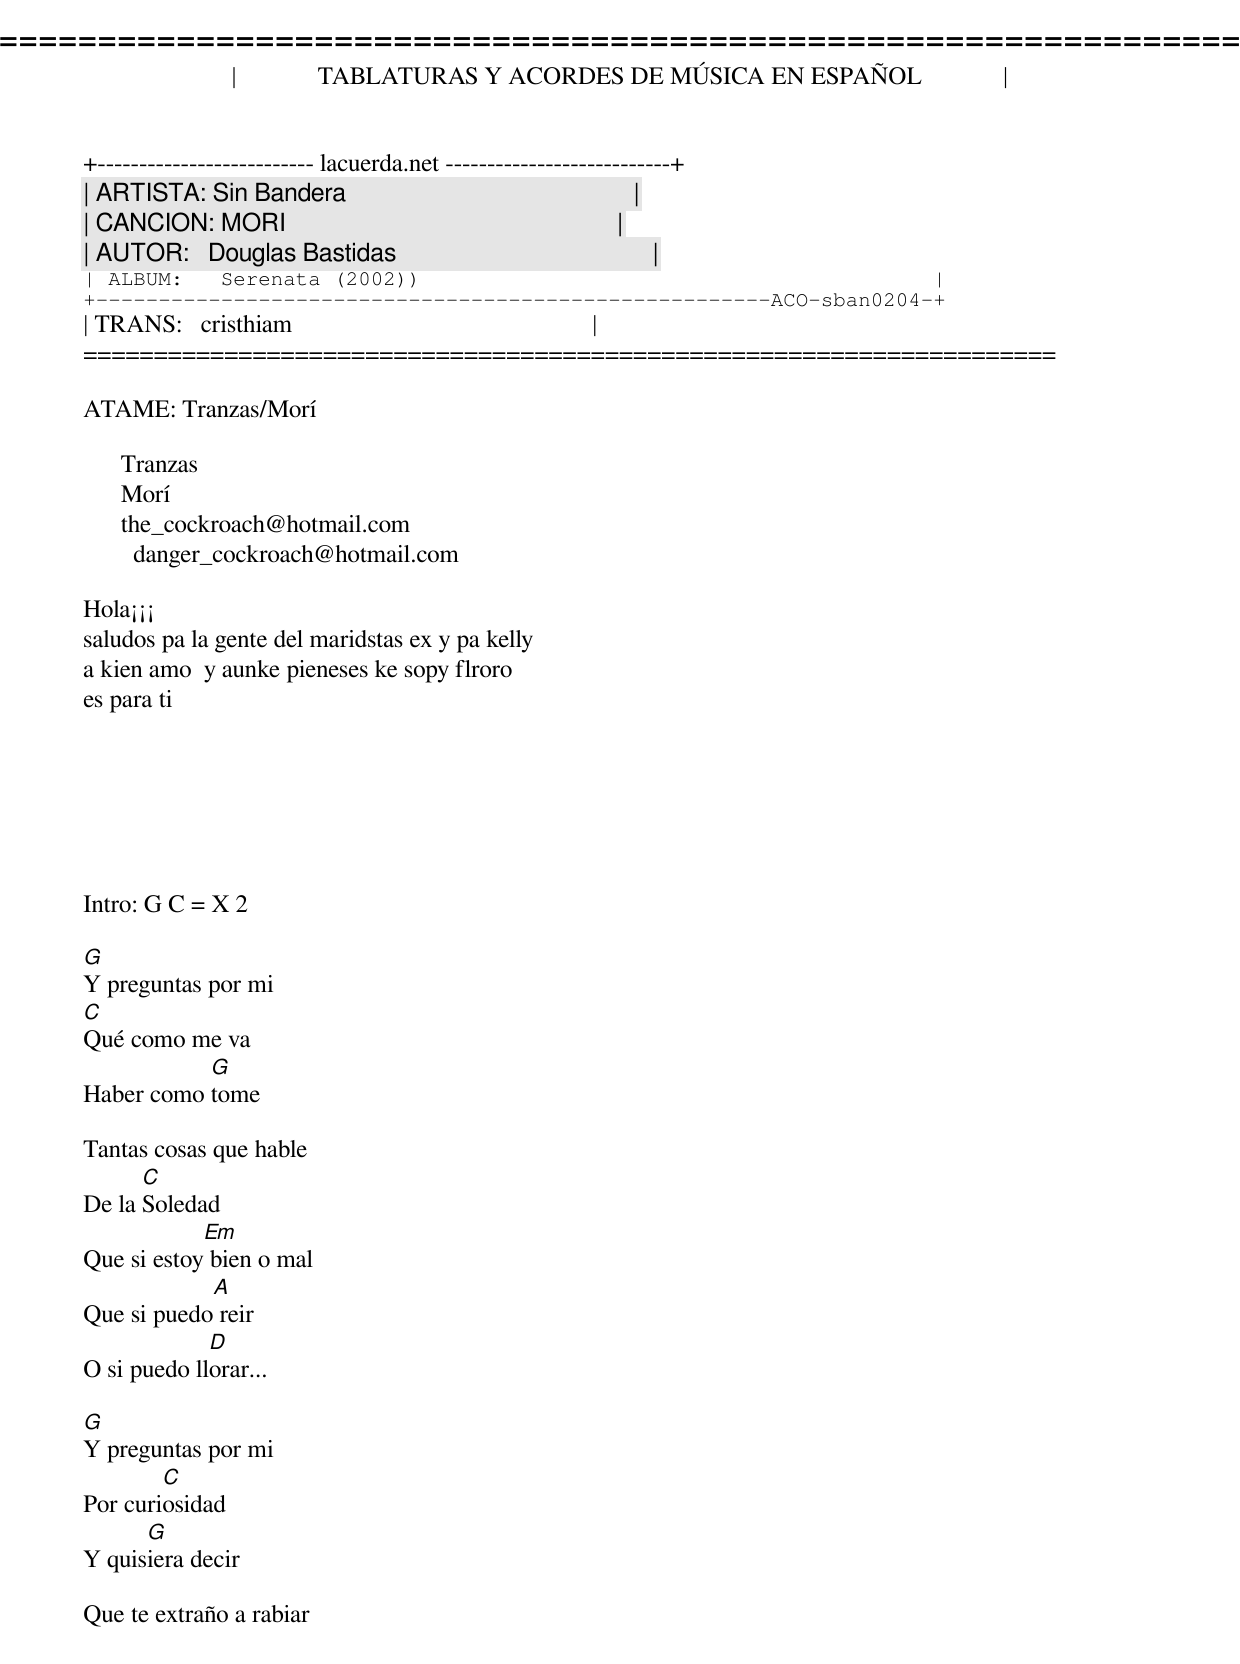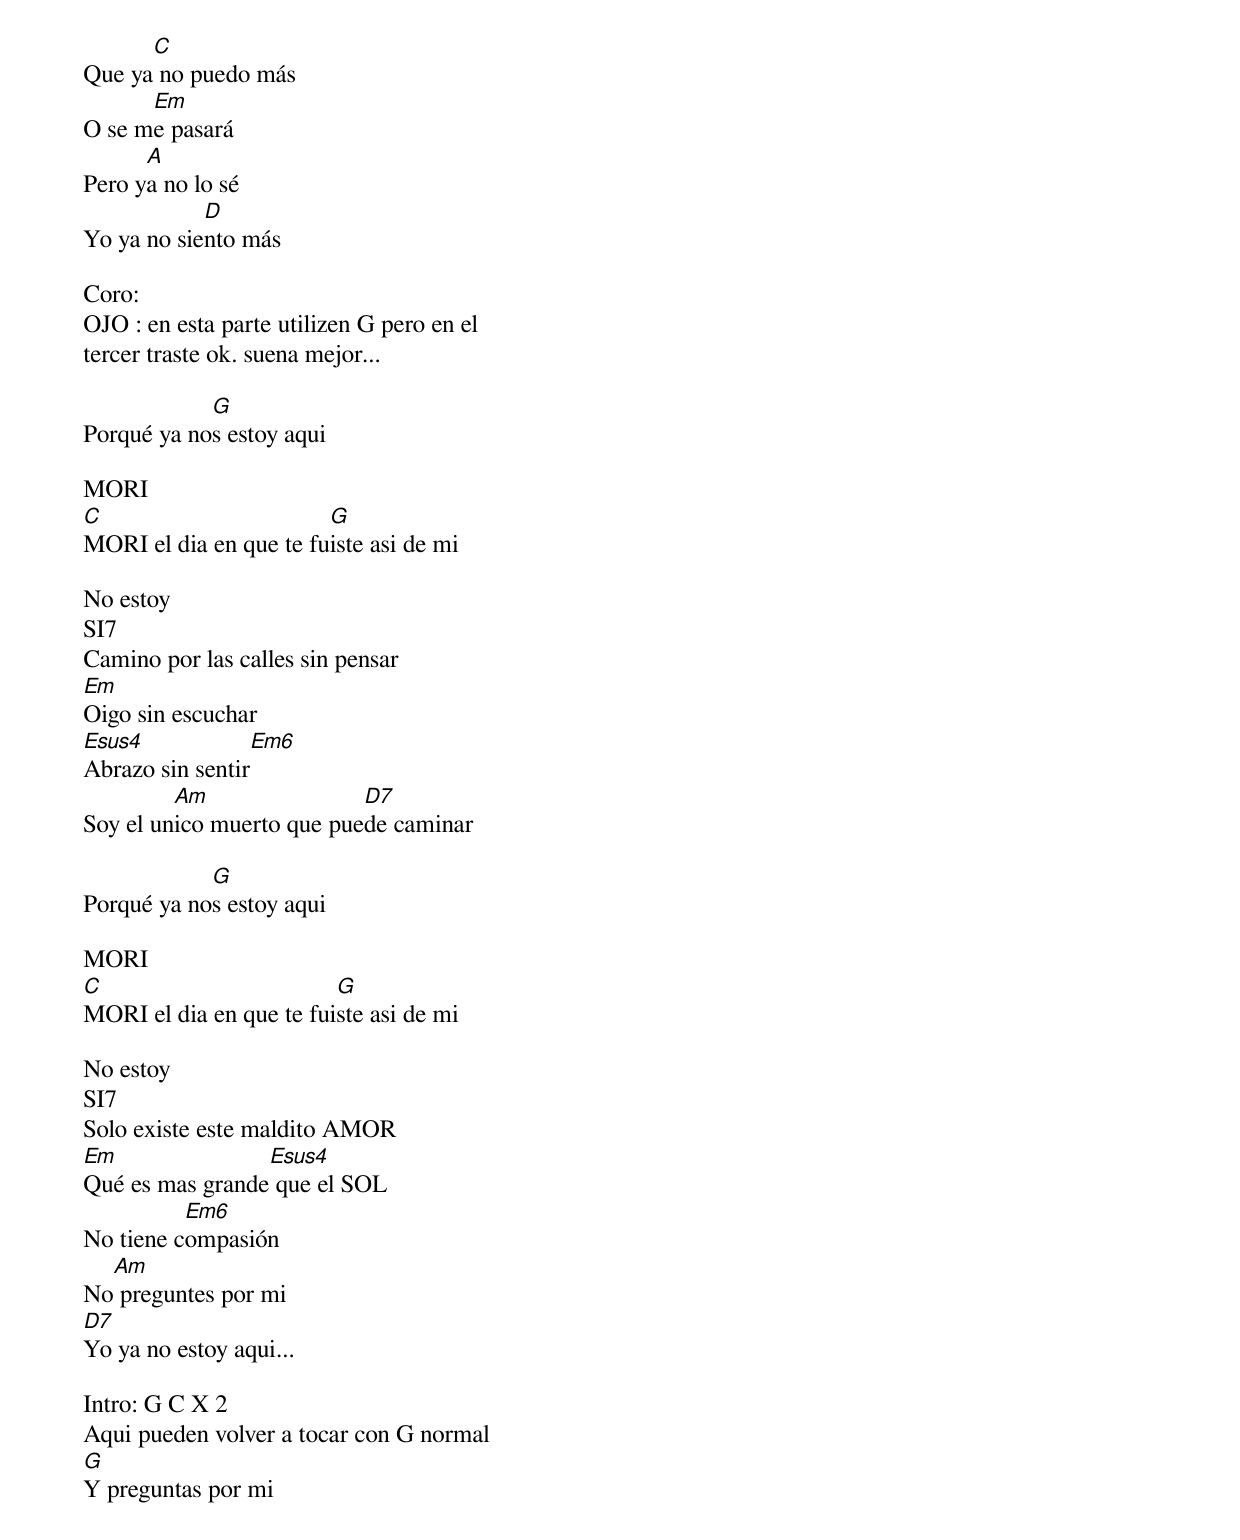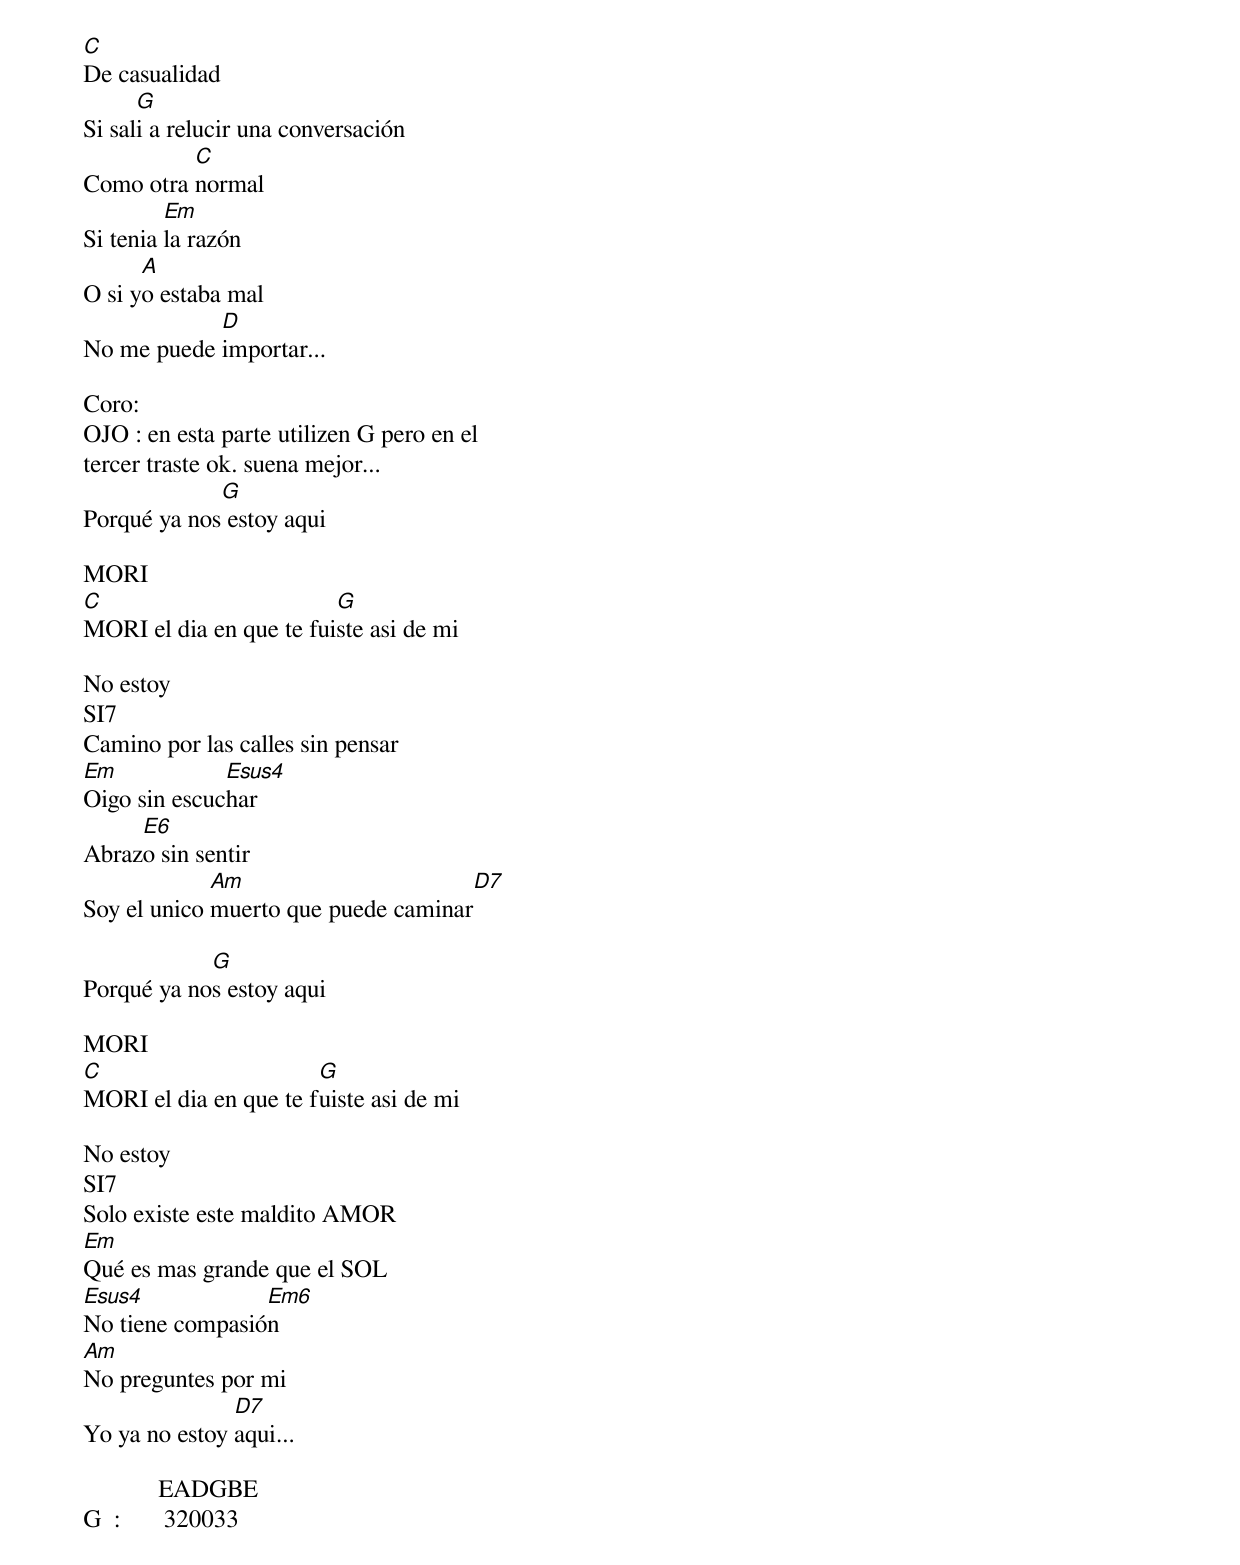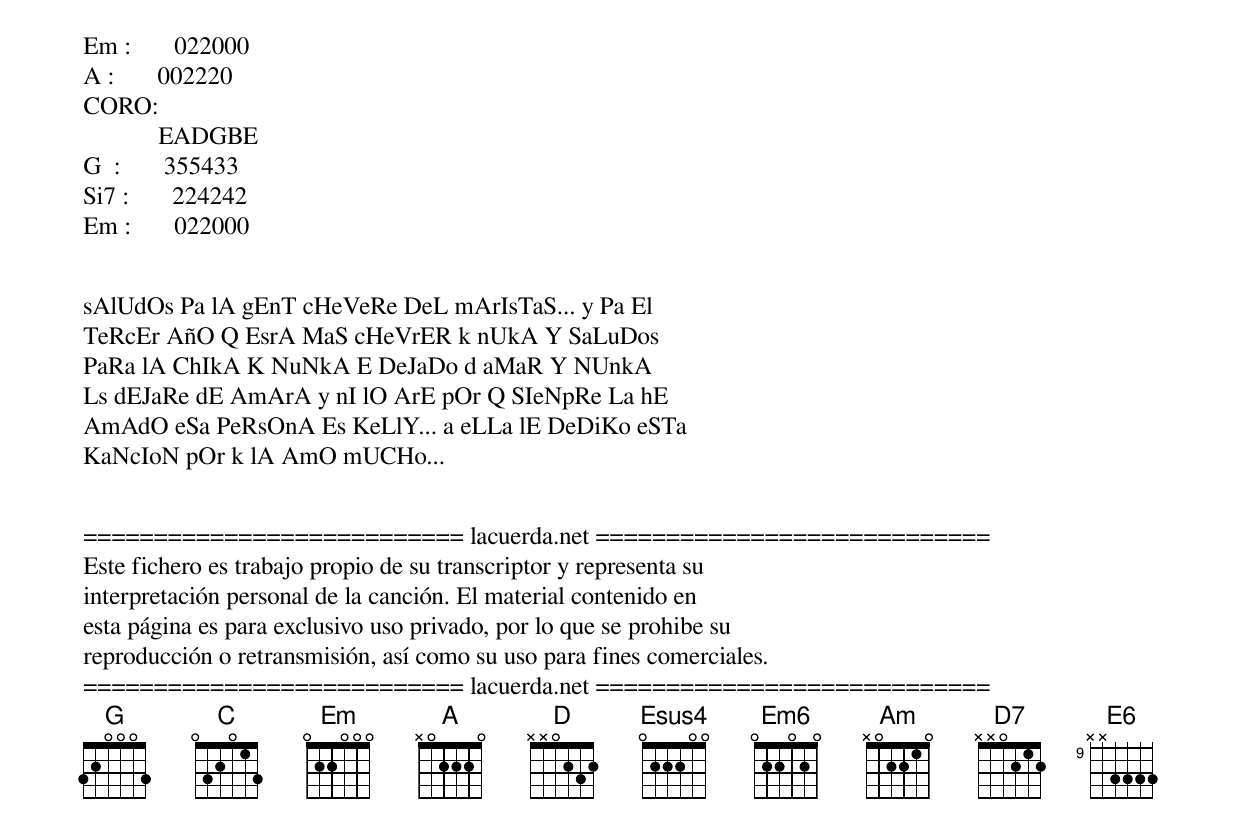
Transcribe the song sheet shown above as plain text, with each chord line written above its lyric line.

=====================================================================
|             TABLATURAS Y ACORDES DE MÚSICA EN ESPAÑOL             |
+-------------------------- lacuerda.net ---------------------------+
| ARTISTA: Sin Bandera                                              |
| CANCION: MORI                                                     |
| AUTOR:   Douglas Bastidas                                         |
| ALBUM:   Serenata (2002))                                         |
+------------------------------------------------------ACO-sban0204-+
| TRANS:   cristhiam                                                |
=====================================================================

ATAME: Tranzas/Morí

      Tranzas
      Morí
      the_cockroach@hotmail.com
        danger_cockroach@hotmail.com

Hola¡¡¡
saludos pa la gente del maridstas ex y pa kelly
a kien amo  y aunke pieneses ke sopy flroro
es para ti







Intro: G C = X 2

G
Y preguntas por mi
C
Qué como me va
           G
Haber como tome

Tantas cosas que hable
      C
De la Soledad
            Em
Que si estoy bien o mal
            A
Que si puedo reir
             D
O si puedo llorar...

G
Y preguntas por mi
        C
Por curiosidad
      G
Y quisiera decir

Que te extraño a rabiar
      C
Que ya no puedo más
      Em
O se me pasará
      A
Pero ya no lo sé
            D
Yo ya no siento más

Coro:
OJO : en esta parte utilizen G pero en el
tercer traste ok. suena mejor...

            G
Porqué ya nos estoy aqui

MORI
C                       G
MORI el dia en que te fuiste asi de mi

No estoy
SI7
Camino por las calles sin pensar
Em
Oigo sin escuchar
Esus4              Em6
Abrazo sin sentir
         Am                D7
Soy el unico muerto que puede caminar

            G
Porqué ya nos estoy aqui

MORI
C                        G
MORI el dia en que te fuiste asi de mi

No estoy
SI7
Solo existe este maldito AMOR
Em               Esus4
Qué es mas grande que el SOL
          Em6
No tiene compasión
  Am
No preguntes por mi
D7
Yo ya no estoy aqui...

Intro: G C X 2
Aqui pueden volver a tocar con G normal
G
Y preguntas por mi
C
De casualidad
      G
Si sali a relucir una conversación
          C
Como otra normal
         Em
Si tenia la razón
      A
O si yo estaba mal
            D
No me puede importar...

Coro:
OJO : en esta parte utilizen G pero en el
tercer traste ok. suena mejor...
             G
Porqué ya nos estoy aqui

MORI
C                        G
MORI el dia en que te fuiste asi de mi

No estoy
SI7
Camino por las calles sin pensar
Em            Esus4
Oigo sin escuchar
     E6
Abrazo sin sentir
             Am                        D7
Soy el unico muerto que puede caminar

            G
Porqué ya nos estoy aqui

MORI
C                      G
MORI el dia en que te fuiste asi de mi

No estoy
SI7
Solo existe este maldito AMOR
Em
Qué es mas grande que el SOL
Esus4            Em6
No tiene compasión
Am
No preguntes por mi
               D7
Yo ya no estoy aqui...

            EADGBE
G  :       320033
C:       032013
Em :       022000
A :       002220
D:       000232
CORO:
            EADGBE
G  :       355433
C:       032013
Si7 :       224242
Em :       022000
Esus4:       021200
Em6:      020000
Am:      002210
D7:      000606


sAlUdOs Pa lA gEnT cHeVeRe DeL mArIsTaS... y Pa El
TeRcEr AñO Q EsrA MaS cHeVrER k nUkA Y SaLuDos
PaRa lA ChIkA K NuNkA E DeJaDo d aMaR Y NUnkA
Ls dEJaRe dE AmArA y nI lO ArE pOr Q SIeNpRe La hE
AmAdO eSa PeRsOnA Es KeLlY... a eLLa lE DeDiKo eSTa
KaNcIoN pOr k lA AmO mUCHo...


=========================== lacuerda.net ============================
Este fichero es trabajo propio de su transcriptor y representa su
interpretación personal de la canción. El material contenido en
esta página es para exclusivo uso privado, por lo que se prohibe su
reproducción o retransmisión, así como su uso para fines comerciales.
=========================== lacuerda.net ============================
